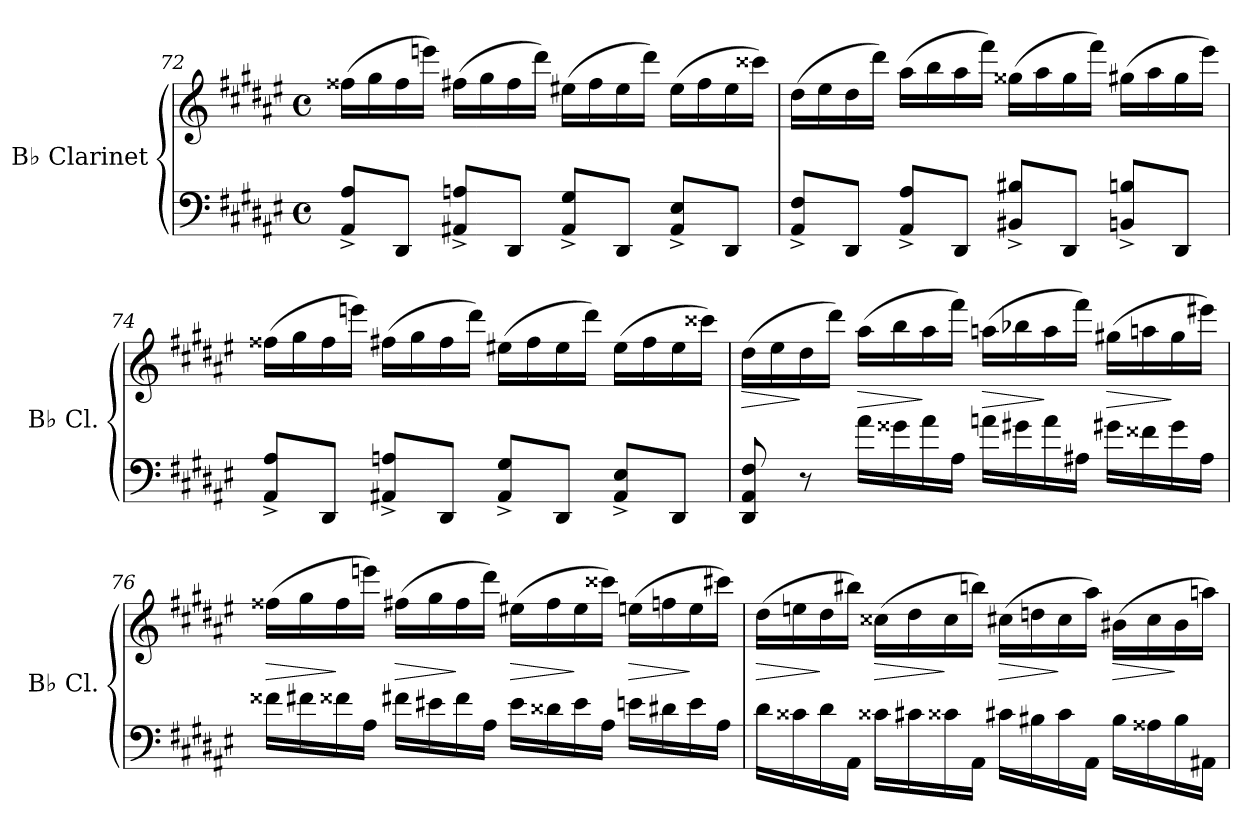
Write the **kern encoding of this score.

**kern	**kern	**dynam
*part1	*part1	*part1
*staff2	*staff1	*staff1/2
*I"B♭ Clarinet	*	*
*I'B♭ Cl.	*	*
*clefF4	*clefG2	*
*ITrd1c2	*ITrd1c2	*
*k[f#c#g#d#]	*k[f#c#g#d#]	*
*M4/4	*M4/4	*
*met(c)	*met(c)	*
=72	=72	=72
8GG#/^ 8G#/^L	(>16ee#X\LL	.
.	16ff#\	.
8CC#/J	16ee#\	.
.	16dddn\JJ)	.
8GG#X/^ 8Gn/^L	(>16een\LL	.
.	16ff#\	.
8CC#/J	16ee\	.
.	16ccc#\JJ)	.
8GG#/^ 8F#/^L	(>16dd#X\LL	.
.	16ee\	.
8CC#/J	16dd#\	.
.	16ccc#\JJ)	.
8GG#/^ 8D#/^L	(>16dd#\LL	.
.	16ee\	.
8CC#/J	16dd#\	.
.	16bb#X\JJ)	.
!!LO:LB:g=z
=73	=73	=73
8GG#/^ 8E/^L	(>16cc#\LL	.
.	16dd#\	.
8CC#/J	16cc#\	.
.	16ccc#\JJ)	.
8GG#/^ 8G#/^L	(>16gg#\LL	.
.	16aa\	.
8CC#/J	16gg#\	.
.	16eee\JJ)	.
8AA#X/^ 8A#X/^L	(>16ff##X\LL	.
.	16gg#\	.
8CC#/J	16ff##\	.
.	16eee\JJ)	.
8AAn/^ 8An/^L	(>16ff#X\LL	.
.	16gg#\	.
8CC#/J	16ff#\	.
.	16ddd#\JJ)	.
=74	=74	=74
8GG#/^ 8G#/^L	(>16ee#X\LL	.
.	16ff#\	.
8CC#/J	16ee#\	.
.	16dddn\JJ)	.
8GG#X/^ 8Gn/^L	(>16een\LL	.
.	16ff#\	.
8CC#/J	16ee\	.
.	16ccc#\JJ)	.
8GG#/^ 8F#/^L	(>16dd#X\LL	.
.	16ee\	.
8CC#/J	16dd#\	.
.	16ccc#\JJ)	.
8GG#/^ 8D#/^L	(>16dd#\LL	.
.	16ee\	.
8CC#/J	16dd#\	.
.	16bb#X\JJ)	.
!!LO:PB:g=z
=75	=75	=75
!	!	!LO:HP:b
8CC#/ 8GG#/ 8E/	(>16cc#\LL	>
.	16dd#\	.
8r	16cc#\	]
.	16ccc#\JJ)	.
!	!	!LO:HP:b
16g#\LL	(>16gg#\LL	>
16f##X\	16aa\	.
16g#\	16gg#\	]
16G#\JJ	16eee\JJ)	.
!	!	!LO:HP:b
16gn\LL	(>16ggn\LL	>
16f#X\	16aa-X\	.
16g\	16gg\	]
16G#X\JJ	16eee\JJ)	.
!	!	!LO:HP:b
16f#X\LL	(>16ff#X\LL	>
16e#X\	16ggn\	.
16f#\	16ff#\	]
16G#\JJ	16ddd#X\JJ)	.
!!LO:LB:g=z
=76	=76	=76
!	!	!LO:HP:b
16e#X\LL	(>16ee#X\LL	>
16en\	16ff#\	.
16e#X\	16ee#\	]
16G#\JJ	16dddn\JJ)	.
!	!	!LO:HP:b
16en\LL	(>16een\LL	>
16d#X\	16ff#\	.
16e\	16ee\	]
16G#\JJ	16ccc#\JJ)	.
!	!	!LO:HP:b
16d#\LL	(>16dd#X\LL	>
16c##X\	16ee\	.
16d#\	16dd#\	]
16G#\JJ	16bb#X\JJ)	.
!	!	!LO:HP:b
16dn\LL	(>16ddn\LL	>
16c#X\	16ee-X\	.
16d\	16dd\	]
16G#\JJ	16bbn\JJ)	.
!!LO:LB:g=z
=77	=77	=77
!	!	!LO:HP:b
16c#\LL	(>16cc#\LL	>
16B#X\	16ddn\	.
16c#\	16cc#\	]
16GG#\JJ	16aa#X\JJ)	.
!	!	!LO:HP:b
16B#X\LL	(>16b#X\LL	>
16Bn\	16cc#\	.
16B#X\	16b#\	]
16GG#\JJ	16aan\JJ)	.
!	!	!LO:HP:b
16Bn\LL	(>16bn\LL	>
16A#X\	16ccn\	.
16B\	16b\	]
16GG#\JJ	16gg#\JJ)	.
!	!	!LO:HP:b
16A#\LL	(>16a#X\LL	>
16G##X\	16b\	.
16A#\	16a#\	]
16GG#X\JJ	16ggn\JJ)	.
=	=	=
*-	*-	*-
